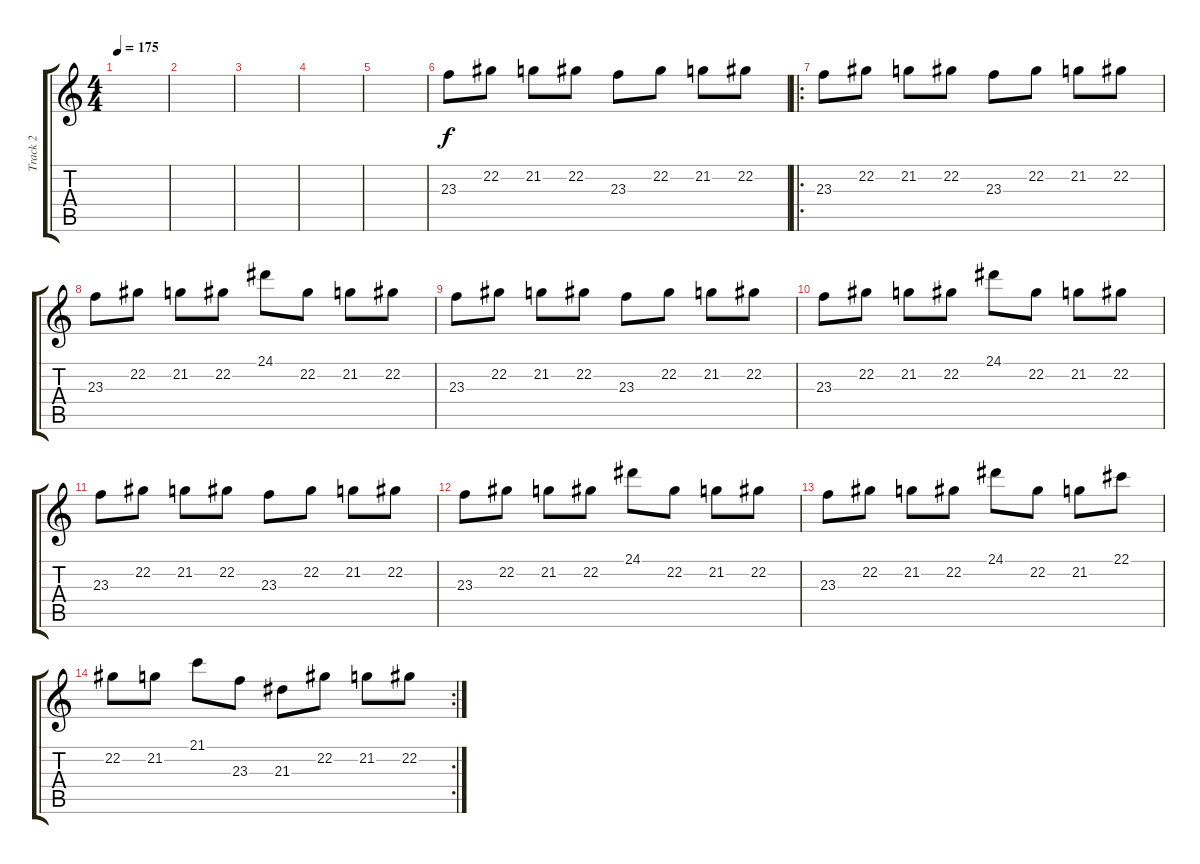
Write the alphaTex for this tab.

\track ("Track 2" "Track 2") {instrument celesta}
\staff {score tabs}
\tuning (Eb4 Bb3 Gb3 Db3 Ab2 Eb2) {hide}
\ts (4 4)
\tempo 175
\clef g2
\ks c
|
|
|
|
|
23.3.8 22.2.8 21.2.8 22.2.8 23.3.8 22.2.8 21.2.8 22.2.8 |
\ro
23.3.8 22.2.8 21.2.8 22.2.8 23.3.8 22.2.8 21.2.8 22.2.8 |
23.3.8 22.2.8 21.2.8 22.2.8 24.1.8 22.2.8 21.2.8 22.2.8 |
23.3.8 22.2.8 21.2.8 22.2.8 23.3.8 22.2.8 21.2.8 22.2.8 |
23.3.8 22.2.8 21.2.8 22.2.8 24.1.8 22.2.8 21.2.8 22.2.8 |
23.3.8 22.2.8 21.2.8 22.2.8 23.3.8 22.2.8 21.2.8 22.2.8 |
23.3.8 22.2.8 21.2.8 22.2.8 24.1.8 22.2.8 21.2.8 22.2.8 |
23.3.8 22.2.8 21.2.8 22.2.8 24.1.8 22.2.8 21.2.8 22.1.8 |
\rc 2
22.2.8 21.2.8 21.1.8 23.3.8 21.3.8 22.2.8 21.2.8 22.2.8
